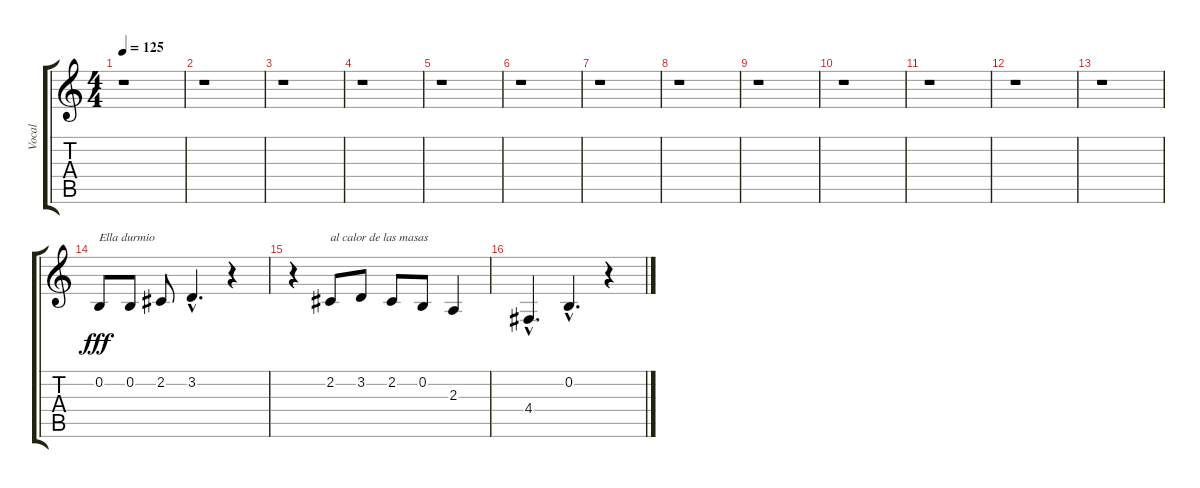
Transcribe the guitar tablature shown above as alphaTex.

\track ("Vocal" "Vocal") {instrument synthvoice}
\staff {score tabs}
\tuning (E4 B3 G3 D3 A2 E2) {hide}
\ts (4 4)
\tempo 125
\clef g2
\ks c
r.1{dy fff instrument synthvoice} |
r.1 |
r.1 |
r.1 |
r.1 |
r.1 |
r.1 |
r.1 |
r.1 |
r.1 |
r.1 |
r.1 |
r.1 |
0.2.8{txt "Ella durmio"} 0.2.8 2.2.8 3.2{hac}.4{d} r.4 |
r.4 2.2.8{txt "al calor de las masas"} 3.2.8 2.2.8 0.2.8 2.3.4 |
4.4{hac}.4{d} 0.2{hac}.4{d} r.4
